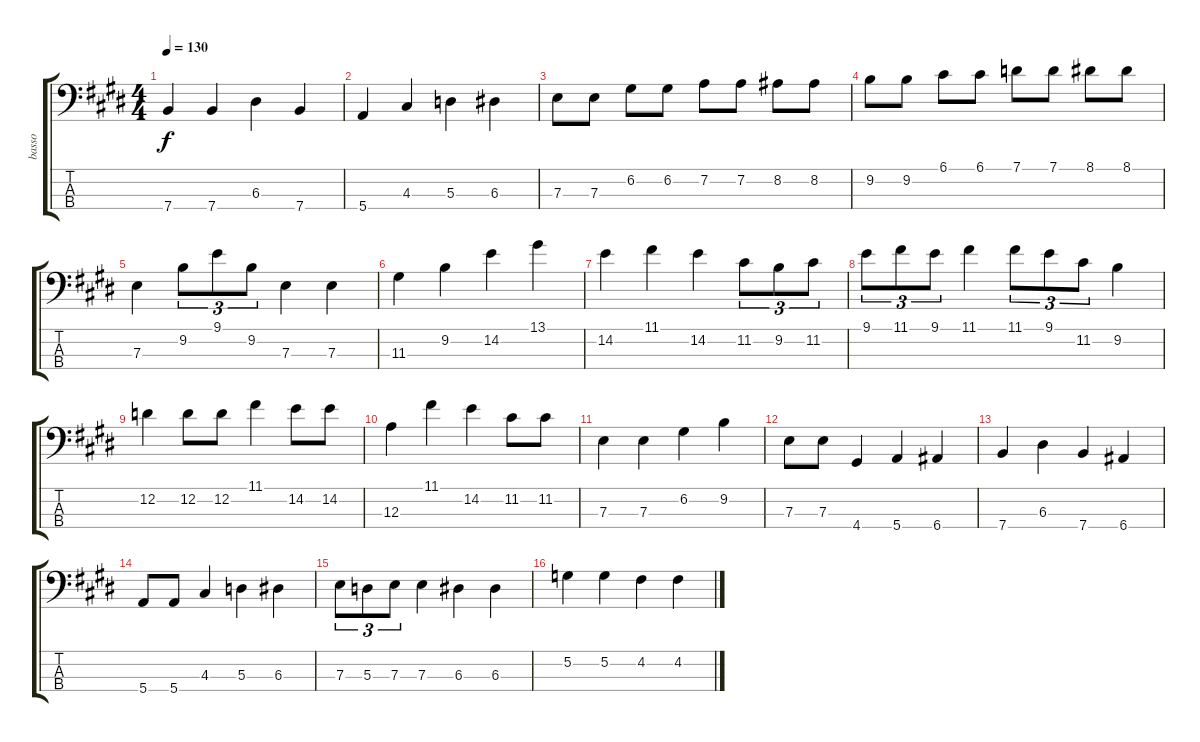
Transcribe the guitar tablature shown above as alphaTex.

\track ("basso" "basso") {instrument electricbassfinger}
\staff {score tabs}
\tuning (G2 D2 A1 E1) {hide}
\ts (4 4)
\tempo 130
\clef f4
\ks e
7.4.4{dy f} 7.4.4 6.3.4 7.4.4 |
5.4.4 4.3.4 5.3.4 6.3.4 |
7.3.8 7.3.8 6.2.8 6.2.8 7.2.8 7.2.8 8.2.8 8.2.8 |
9.2.8 9.2.8 6.1.8 6.1.8 7.1.8 7.1.8 8.1.8 8.1.8 |
7.3.4 9.2.8{tu (3 2)} 9.1.8{tu (3 2)} 9.2.8{tu (3 2)} 7.3.4 7.3.4 |
11.3.4 9.2.4 14.2.4 13.1.4 |
14.2.4 11.1.4 14.2.4 11.2.8{tu (3 2)} 9.2.8{tu (3 2)} 11.2.8{tu (3 2)} |
9.1.8{tu (3 2)} 11.1.8{tu (3 2)} 9.1.8{tu (3 2)} 11.1.4 11.1.8{tu (3 2)} 9.1.8{tu (3 2)} 11.2.8{tu (3 2)} 9.2.4 |
12.2.4 12.2.8 12.2.8 11.1.4 14.2.8 14.2.8 |
12.3.4 11.1.4 14.2.4 11.2.8 11.2.8 |
7.3.4 7.3.4 6.2.4 9.2.4 |
7.3.8 7.3.8 4.4.4 5.4.4 6.4.4 |
7.4.4 6.3.4 7.4.4 6.4.4 |
5.4.8 5.4.8 4.3.4 5.3.4 6.3.4 |
7.3.8{tu (3 2)} 5.3.8{tu (3 2)} 7.3.8{tu (3 2)} 7.3.4 6.3.4 6.3.4 |
5.2.4 5.2.4 4.2.4 4.2.4
